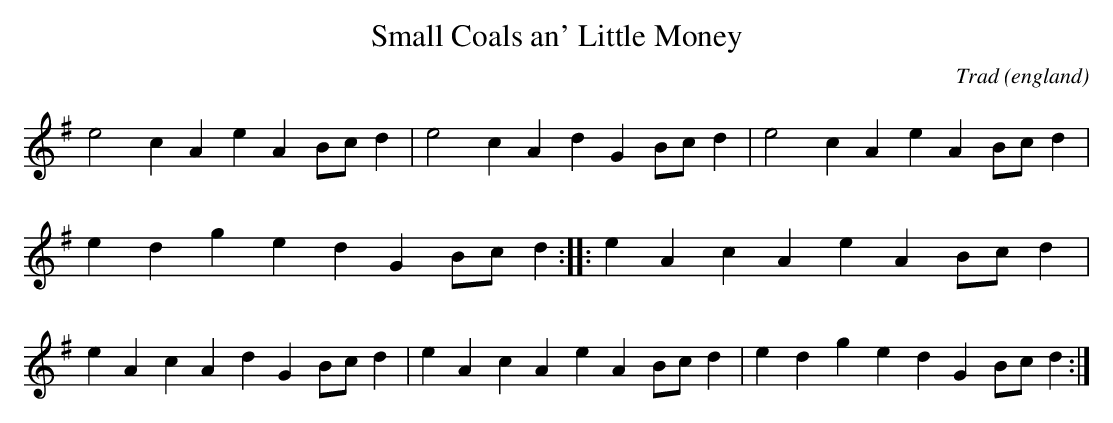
X:1
T:Small Coals an' Little Money
O:england
C:Trad
M:4/4l
K:G
e4 c2A2 e2A2 Bcd2|e4 c2A2 d2G2 Bcd2|e4 c2A2 e2A2 Bcd2| e2d2 g2e2 d2G2 Bcd2::\
e2A2c2A2 e2A2 Bcd2|e2A2c2A2 d2G2 Bcd2|e2A2c2A2 e2A2 Bcd2| e2d2g2e2 d2G2 Bcd2:|
